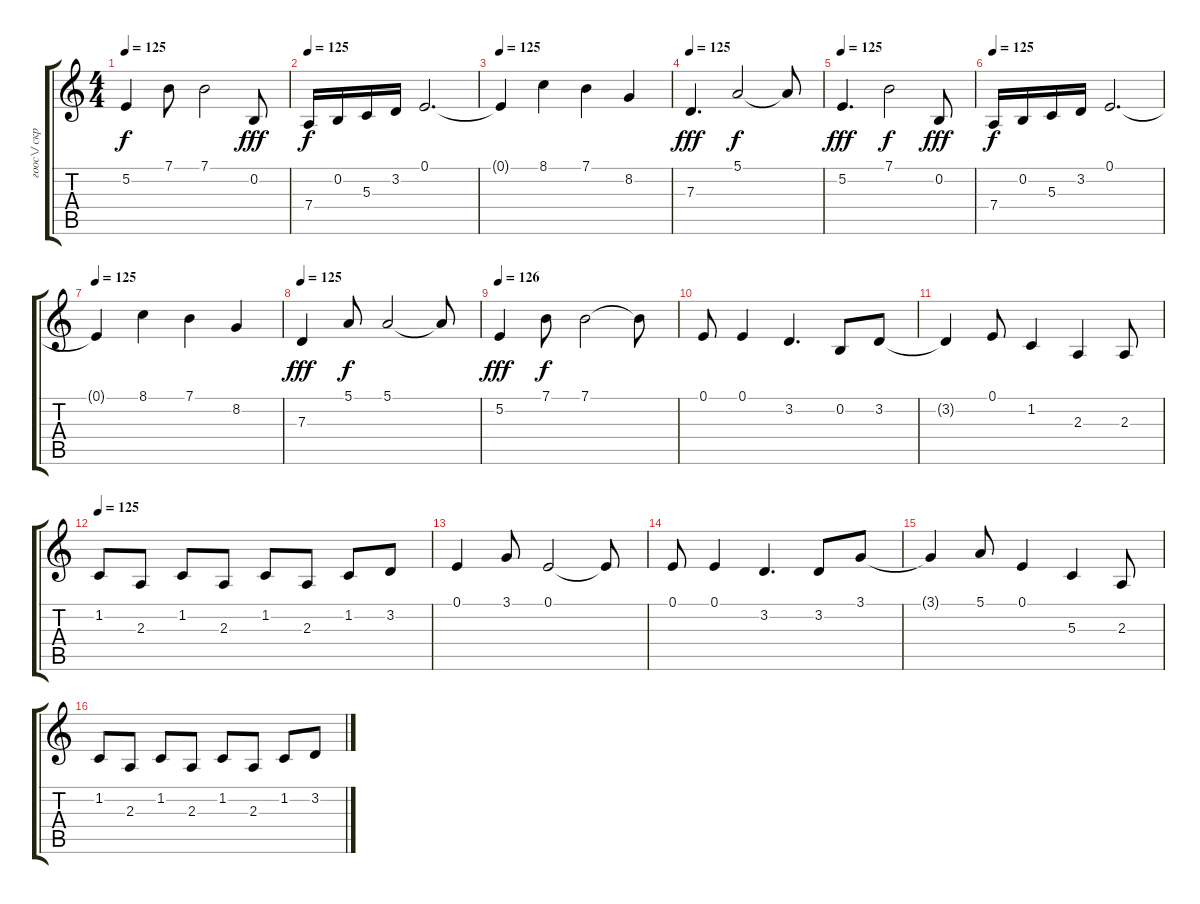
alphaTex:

\track ("гоос\\/ скрипка" "гоос\\/ скр") {instrument viola}
\staff {score tabs}
\tuning (E4 B3 G3 D3 A2 E2) {hide}
\ts (4 4)
\tempo 125
\clef g2
\ks c
5.2.4{dy f} 7.1.8 7.1.2 0.2.8{dy fff} |
\tempo 125
7.4.16{dy f} 0.2.16 5.3.16 3.2.16 0.1.2{d} |
\tempo 125
0.1{t}.4 8.1.4 7.1.4 8.2.4 |
\tempo 125
7.3.4{d dy fff} 5.1.2{dy f} 5.1{t}.8 |
\tempo 125
5.2.4{d dy fff} 7.1.2{dy f} 0.2.8{dy fff} |
\tempo 125
7.4.16{dy f} 0.2.16 5.3.16 3.2.16 0.1.2{d} |
\tempo 125
0.1{t}.4 8.1.4 7.1.4 8.2.4 |
\tempo 125
7.3.4{dy fff} 5.1.8{dy f} 5.1.2 5.1{t}.8 |
\tempo 126
5.2.4{dy fff} 7.1.8{dy f} 7.1.2 7.1{t}.8 |
0.1.8 0.1.4 3.2.4{d} 0.2.8 3.2.8 |
3.2{t}.4 0.1.8 1.2.4 2.3.4 2.3.8 |
\tempo 125
1.2.8 2.3.8 1.2.8 2.3.8 1.2.8 2.3.8 1.2.8 3.2.8 |
0.1.4 3.1.8 0.1.2 0.1{t}.8 |
0.1.8 0.1.4 3.2.4{d} 3.2.8 3.1.8 |
3.1{t}.4 5.1.8 0.1.4 5.3.4 2.3.8 |
1.2.8 2.3.8 1.2.8 2.3.8 1.2.8 2.3.8 1.2.8 3.2.8
